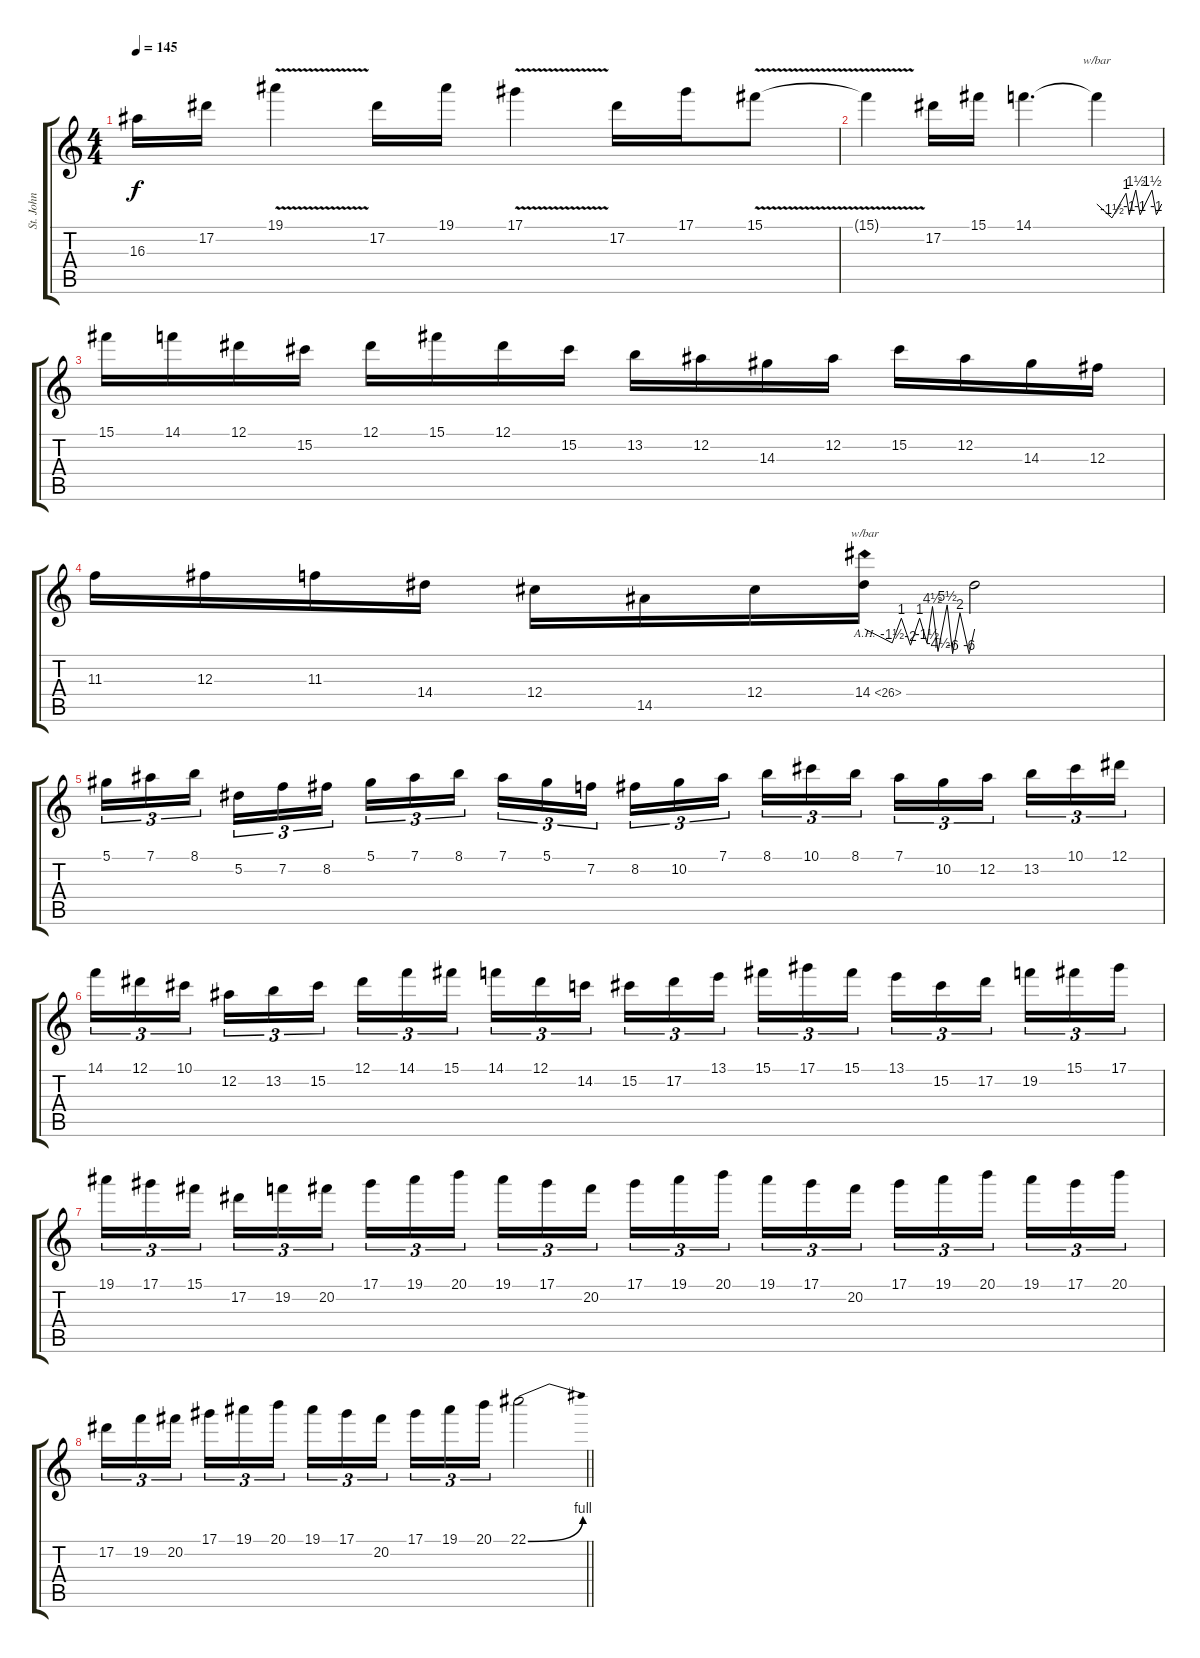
\track ("St. John" "St. John") {instrument distortionguitar}
\staff {score tabs}
\tuning (Eb4 Bb3 Gb3 Db3 Ab2 Eb2) {hide}
\ts (4 4)
\tempo 145
\clef g2
\ks c
16.3.16{dy f} 17.2.16 19.1{v}.4 17.2.16 19.1.16 17.1{v}.4 17.2.16 17.1.16 15.1{v}.8 |
15.1{t}.4 17.2.16 15.1.16 14.1.4{d} 14.1{t}.4{tbe (custom default 0 0 14 -6 27 4 30 -4 36 6 40 -4 51 6 55 -4 60 0)} |
15.1.16 14.1.16 12.1.16 15.2.16 12.1.16 15.1.16 12.1.16 15.2.16 13.2.16 12.2.16 14.3.16 12.2.16 15.2.16 12.2.16 14.3.16 12.3.16 |
11.3.16 12.3.16 11.3.16 14.4.16 12.4.16 14.5.16 12.4.16 14.4{ah 12}.16{tbe (custom default 0 0 15 -6 20 4 25 -8 30 4 34 -6 37 18 40 -18 45 22 48 -24 52 8 57 -24 60 0)} 14.4{t}.2 |
5.1.16{tu (3 2)} 7.1.16{tu (3 2)} 8.1.16{tu (3 2) beam splitsecondary} 5.2.16{tu (3 2)} 7.2.16{tu (3 2)} 8.2.16{tu (3 2)} 5.1.16{tu (3 2)} 7.1.16{tu (3 2)} 8.1.16{tu (3 2) beam splitsecondary} 7.1.16{tu (3 2)} 5.1.16{tu (3 2)} 7.2.16{tu (3 2)} 8.2.16{tu (3 2)} 10.2.16{tu (3 2)} 7.1.16{tu (3 2) beam splitsecondary} 8.1.16{tu (3 2)} 10.1.16{tu (3 2)} 8.1.16{tu (3 2)} 7.1.16{tu (3 2)} 10.2.16{tu (3 2)} 12.2.16{tu (3 2) beam splitsecondary} 13.2.16{tu (3 2)} 10.1.16{tu (3 2)} 12.1.16{tu (3 2)} |
14.1.16{tu (3 2)} 12.1.16{tu (3 2)} 10.1.16{tu (3 2) beam splitsecondary} 12.2.16{tu (3 2)} 13.2.16{tu (3 2)} 15.2.16{tu (3 2)} 12.1.16{tu (3 2)} 14.1.16{tu (3 2)} 15.1.16{tu (3 2) beam splitsecondary} 14.1.16{tu (3 2)} 12.1.16{tu (3 2)} 14.2.16{tu (3 2)} 15.2.16{tu (3 2)} 17.2.16{tu (3 2)} 13.1.16{tu (3 2) beam splitsecondary} 15.1.16{tu (3 2)} 17.1.16{tu (3 2)} 15.1.16{tu (3 2)} 13.1.16{tu (3 2)} 15.2.16{tu (3 2)} 17.2.16{tu (3 2) beam splitsecondary} 19.2.16{tu (3 2)} 15.1.16{tu (3 2)} 17.1.16{tu (3 2)} |
19.1.16{tu (3 2)} 17.1.16{tu (3 2)} 15.1.16{tu (3 2) beam splitsecondary} 17.2.16{tu (3 2)} 19.2.16{tu (3 2)} 20.2.16{tu (3 2)} 17.1.16{tu (3 2)} 19.1.16{tu (3 2)} 20.1.16{tu (3 2) beam splitsecondary} 19.1.16{tu (3 2)} 17.1.16{tu (3 2)} 20.2.16{tu (3 2)} 17.1.16{tu (3 2)} 19.1.16{tu (3 2)} 20.1.16{tu (3 2) beam splitsecondary} 19.1.16{tu (3 2)} 17.1.16{tu (3 2)} 20.2.16{tu (3 2)} 17.1.16{tu (3 2)} 19.1.16{tu (3 2)} 20.1.16{tu (3 2) beam splitsecondary} 19.1.16{tu (3 2)} 17.1.16{tu (3 2)} 20.1.16{tu (3 2)} |
\barLineRight lightlight
17.2.16{tu (3 2)} 19.2.16{tu (3 2)} 20.2.16{tu (3 2) beam splitsecondary} 17.1.16{tu (3 2)} 19.1.16{tu (3 2)} 20.1.16{tu (3 2)} 19.1.16{tu (3 2)} 17.1.16{tu (3 2)} 20.2.16{tu (3 2) beam splitsecondary} 17.1.16{tu (3 2)} 19.1.16{tu (3 2)} 20.1.16{tu (3 2)} 22.1{be (bend 0 0 60 4)}.2
